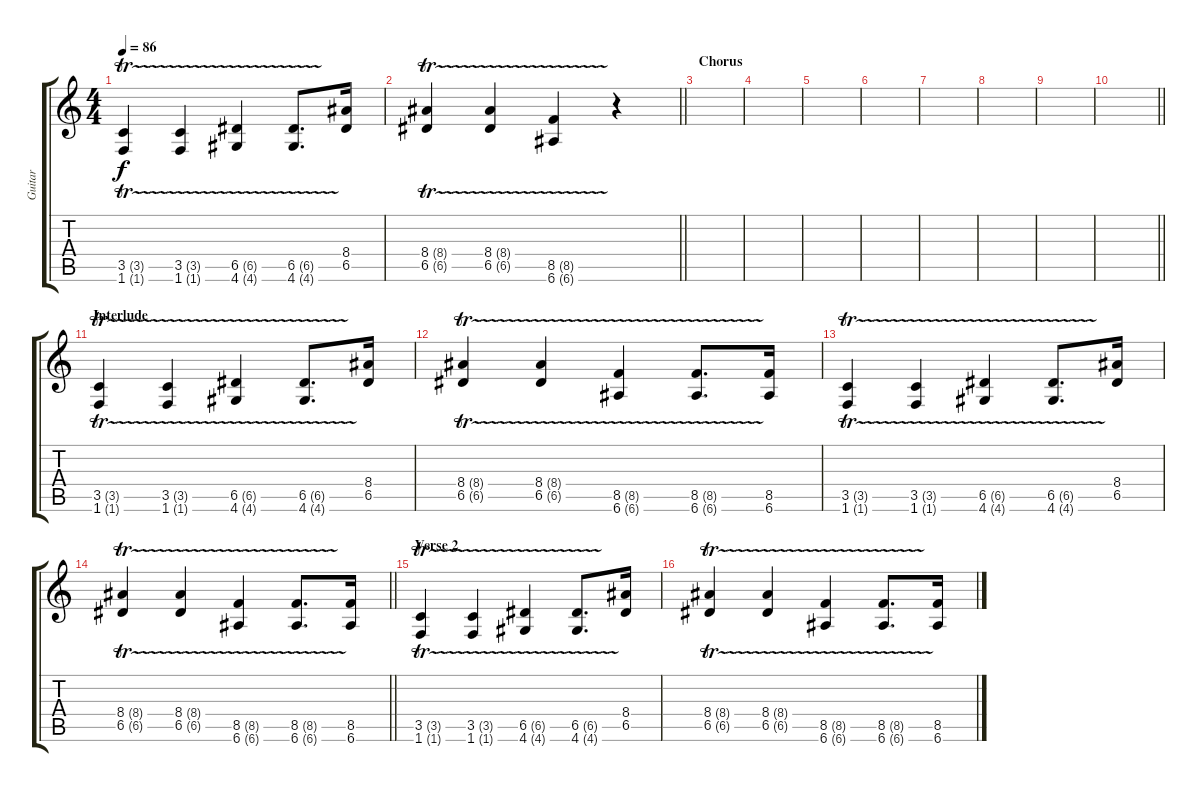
\track ("Guitar" "Guitar") {instrument distortionguitar}
\staff {score tabs}
\tuning (E4 B3 G3 D3 A2 E2) {hide}
\ts (4 4)
\tempo 86
\clef g2
\ks c
(3.5{tr (3 16)} 1.6{tr (1 16)}).4{dy f} (3.5{tr (3 16)} 1.6{tr (1 16)}).4 (6.5{tr (6 16)} 4.6{tr (4 16)}).4 (6.5{tr (6 16)} 4.6{tr (4 16)}).8{d} (8.4 6.5).16 |
\barLineRight lightlight
(8.4{tr (8 16)} 6.5{tr (6 16)}).4 (8.4{tr (8 16)} 6.5{tr (6 16)}).4 (8.5{tr (8 16)} 6.6{tr (6 16)}).4 r.4 |
\section ("" "Chorus")
|
|
|
|
|
|
|
\barLineRight lightlight
|
\section ("" "Interlude")
(3.5{tr (3 16)} 1.6{tr (1 16)}).4 (3.5{tr (3 16)} 1.6{tr (1 16)}).4 (6.5{tr (6 16)} 4.6{tr (4 16)}).4 (6.5{tr (6 16)} 4.6{tr (4 16)}).8{d} (8.4 6.5).16 |
(8.4{tr (8 16)} 6.5{tr (6 16)}).4 (8.4{tr (8 16)} 6.5{tr (6 16)}).4 (8.5{tr (8 16)} 6.6{tr (6 16)}).4 (8.5{tr (8 16)} 6.6{tr (6 16)}).8{d} (8.5 6.6).16 |
(3.5{tr (3 16)} 1.6{tr (1 16)}).4 (3.5{tr (3 16)} 1.6{tr (1 16)}).4 (6.5{tr (6 16)} 4.6{tr (4 16)}).4 (6.5{tr (6 16)} 4.6{tr (4 16)}).8{d} (8.4 6.5).16 |
\barLineRight lightlight
(8.4{tr (8 16)} 6.5{tr (6 16)}).4 (8.4{tr (8 16)} 6.5{tr (6 16)}).4 (8.5{tr (8 16)} 6.6{tr (6 16)}).4 (8.5{tr (8 16)} 6.6{tr (6 16)}).8{d} (8.5 6.6).16 |
\section ("" "Verse 2")
(3.5{tr (3 16)} 1.6{tr (1 16)}).4 (3.5{tr (3 16)} 1.6{tr (1 16)}).4 (6.5{tr (6 16)} 4.6{tr (4 16)}).4 (6.5{tr (6 16)} 4.6{tr (4 16)}).8{d} (8.4 6.5).16 |
(8.4{tr (8 16)} 6.5{tr (6 16)}).4 (8.4{tr (8 16)} 6.5{tr (6 16)}).4 (8.5{tr (8 16)} 6.6{tr (6 16)}).4 (8.5{tr (8 16)} 6.6{tr (6 16)}).8{d} (8.5 6.6).16
